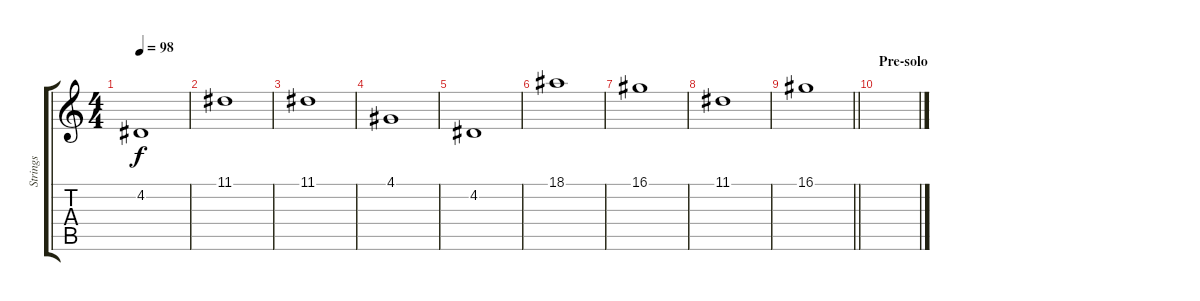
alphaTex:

\track ("Strings" "Strings") {instrument synthstrings1}
\staff {score tabs}
\tuning (E4 B3 G3 D3 A2 E2) {hide}
\ts (4 4)
\tempo 98
\clef g2
\ks c
4.2.1{dy f} |
11.1.1 |
11.1.1 |
4.1.1 |
4.2.1 |
18.1.1 |
16.1.1 |
11.1.1 |
\barLineRight lightlight
16.1.1 |
\section ("" "Pre-solo")
